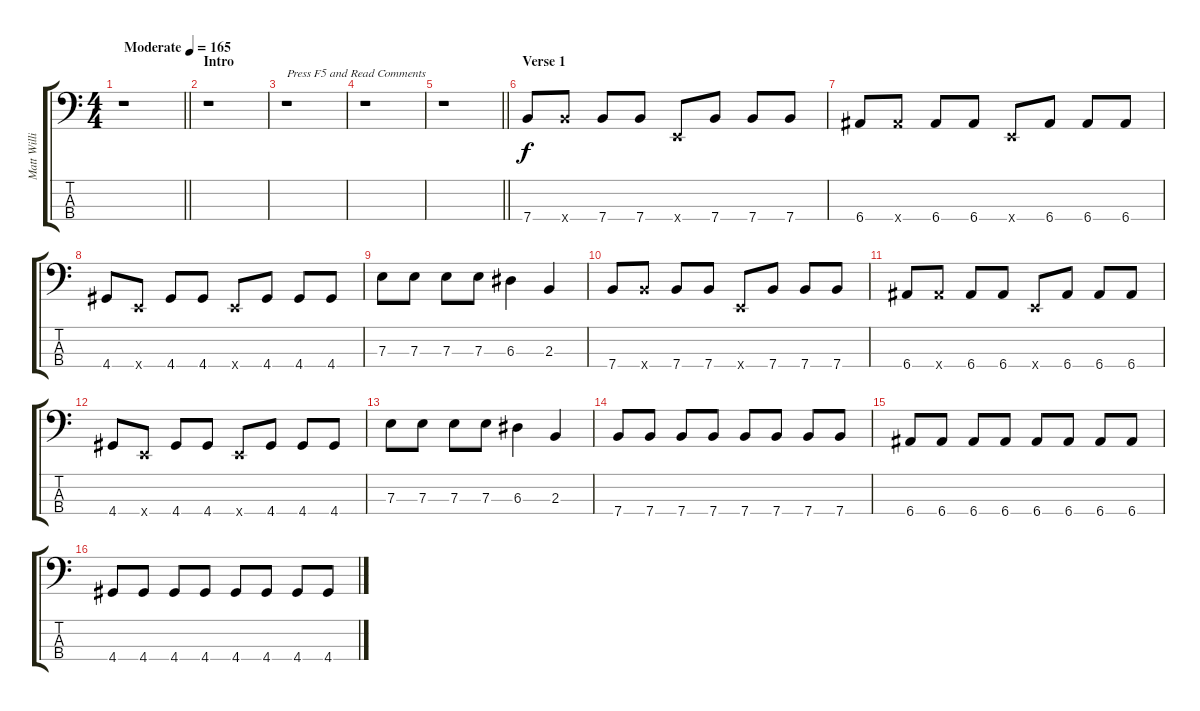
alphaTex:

\track ("Matt Willis" "Matt Willi") {instrument electricbasspick}
\staff {score tabs}
\tuning (G2 D2 A1 E1) {hide}
\ts (4 4)
\tempo (165 "Moderate")
\clef f4
\barLineRight lightlight
\ks c
r.1{dy f instrument electricbasspick} |
\section ("" "Intro")
r.1 |
r.1{txt "Press F5 and Read Comments"} |
r.1 |
\barLineRight lightlight
r.1 |
\section ("" "Verse 1")
7.4.8 7.4{x}.8 7.4.8 7.4.8 0.4{x}.8 7.4.8 7.4.8 7.4.8 |
6.4.8 6.4{x}.8 6.4.8 6.4.8 0.4{x}.8 6.4.8 6.4.8 6.4.8 |
4.4.8 0.4{x}.8 4.4.8 4.4.8 0.4{x}.8 4.4.8 4.4.8 4.4.8 |
7.3.8 7.3.8 7.3.8 7.3.8 6.3.4 2.3.4 |
7.4.8 7.4{x}.8 7.4.8 7.4.8 0.4{x}.8 7.4.8 7.4.8 7.4.8 |
6.4.8 6.4{x}.8 6.4.8 6.4.8 0.4{x}.8 6.4.8 6.4.8 6.4.8 |
4.4.8 0.4{x}.8 4.4.8 4.4.8 0.4{x}.8 4.4.8 4.4.8 4.4.8 |
7.3.8 7.3.8 7.3.8 7.3.8 6.3.4 2.3.4 |
7.4.8 7.4.8 7.4.8 7.4.8 7.4.8 7.4.8 7.4.8 7.4.8 |
6.4.8 6.4.8 6.4.8 6.4.8 6.4.8 6.4.8 6.4.8 6.4.8 |
4.4.8 4.4.8 4.4.8 4.4.8 4.4.8 4.4.8 4.4.8 4.4.8
